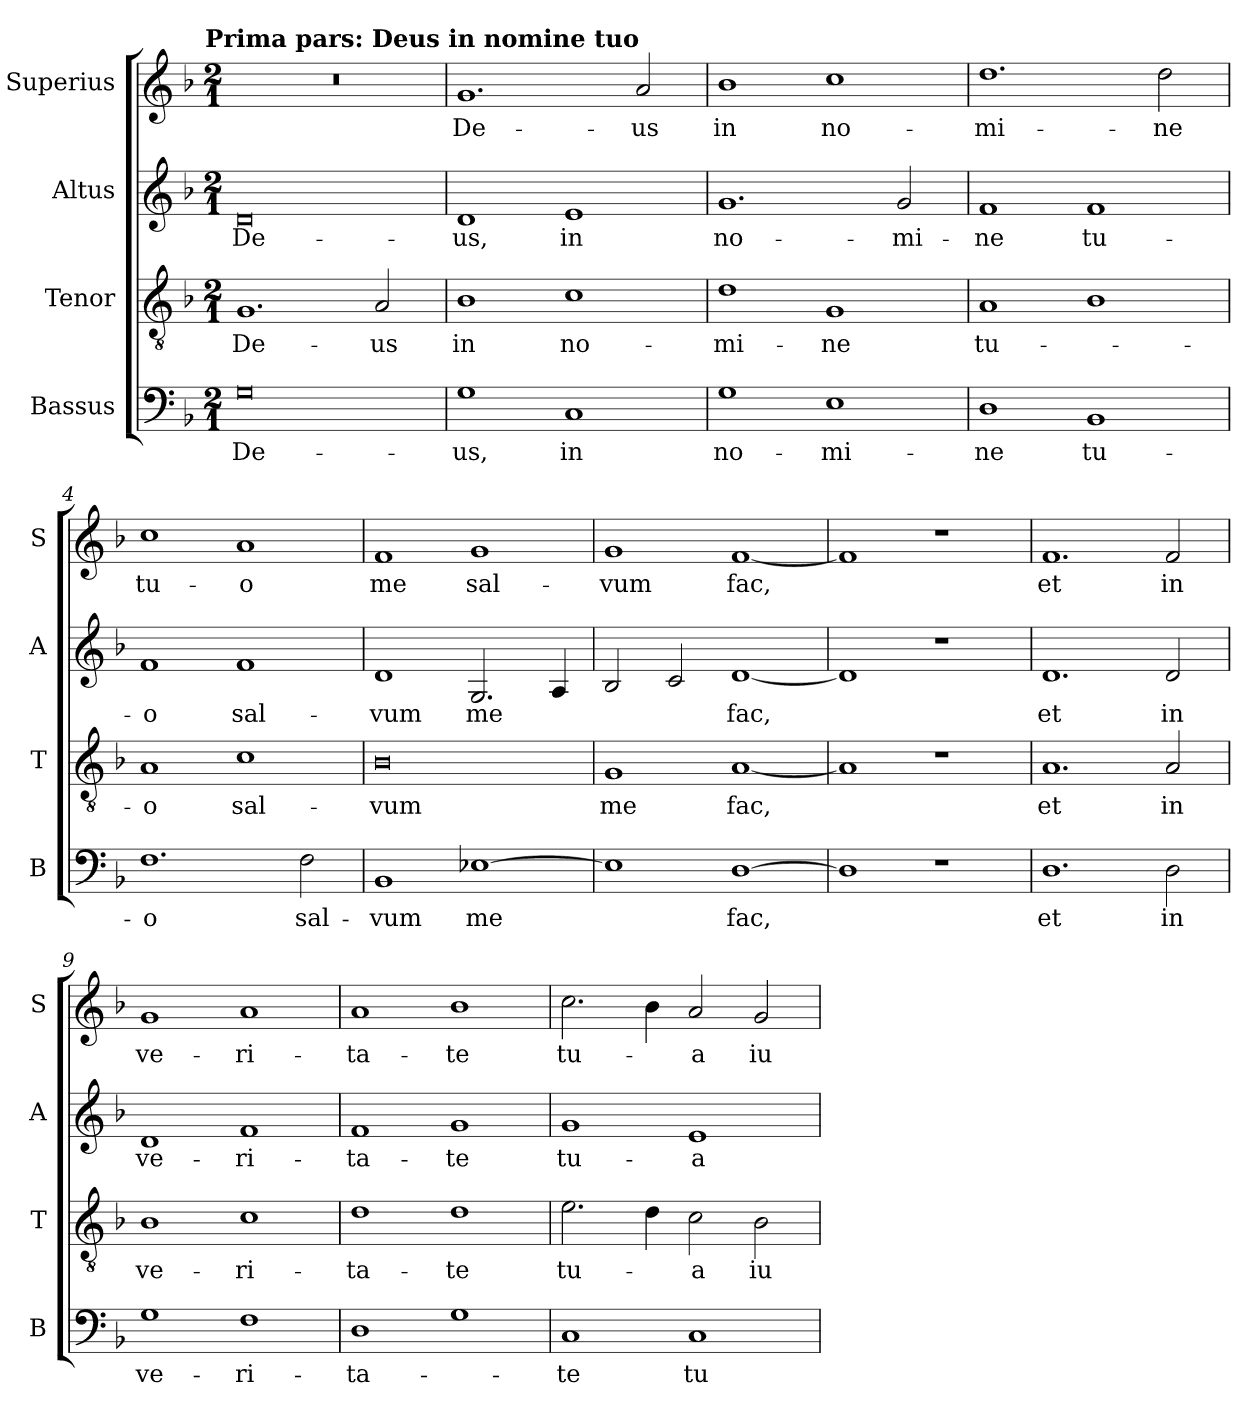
**kern	**text	**kern	**text	**kern	**text	**kern	**text
*part4	*part4	*part3	*part3	*part2	*part2	*part1	*part1
*staff4	*staff4	*staff3	*staff3	*staff2	*staff2	*staff1	*staff1
*I"Bassus	*	*I"Tenor	*	*I"Altus	*	*I"Superius	*
*I'B	*	*I'T	*	*I'A	*	*I'S	*
*clefF4	*	*clefGv2	*	*clefG2	*	*clefG2	*
*k[b-]	*	*k[b-]	*	*k[b-]	*	*k[b-]	*
*F:	*	*F:	*	*F:	*	*F:	*
!!LO:TX:omd:t=Prima pars&colon; Deus in nomine tuo
*M2/1	*	*M2/1	*	*M2/1	*	*M2/1	*
=	=	=	=	=	=	=	=
0G	De-	1.G	De-	0d	De-	0r	.
.	.	2A	-us	.	.	.	.
=1	=1	=1	=1	=1	=1	=1	=1
1G	-us,	1B-	in	1d	-us,	1.g	De-
1C	in	1c	no-	1e	in	.	.
.	.	.	.	.	.	2a	-us
=2	=2	=2	=2	=2	=2	=2	=2
1G	no-	1d	-mi-	1.g	no-	1b-	in
1E	-mi-	1G	-ne	.	.	1cc	no-
.	.	.	.	2g	-mi-	.	.
=3	=3	=3	=3	=3	=3	=3	=3
1D	-ne	1A	tu-	1f	-ne	1.dd	-mi-
1BB-	tu-	1B-	.	1f	tu-	.	.
.	.	.	.	.	.	2dd	-ne
=4	=4	=4	=4	=4	=4	=4	=4
1.F	-o	1A	-o	1f	-o	1cc	tu-
.	.	1c	sal-	1f	sal-	1a	-o
2F	sal-	.	.	.	.	.	.
=5	=5	=5	=5	=5	=5	=5	=5
1BB-	-vum	0B-	-vum	1d	-vum	1f	me
[1E-X	me	.	.	2.G	me	1g	sal-
.	.	.	.	4A	.	.	.
=6	=6	=6	=6	=6	=6	=6	=6
1E-]	.	1G	me	2B-	.	1g	-vum
.	.	.	.	2c	.	.	.
[1D	fac,	[1A	fac,	[1d	fac,	[1f	fac,
=7	=7	=7	=7	=7	=7	=7	=7
1D]	.	1A]	.	1d]	.	1f]	.
1r	.	1r	.	1r	.	1r	.
=8	=8	=8	=8	=8	=8	=8	=8
1.D	et	1.A	et	1.d	et	1.f	et
2D	in	2A	in	2d	in	2f	in
=9	=9	=9	=9	=9	=9	=9	=9
1G	ve-	1B-	ve-	1d	ve-	1g	ve-
1F	-ri-	1c	-ri-	1f	-ri-	1a	-ri-
=10	=10	=10	=10	=10	=10	=10	=10
1D	-ta-	1d	-ta-	1f	-ta-	1a	-ta-
1G	.	1d	-te	1g	-te	1b-	-te
=11	=11	=11	=11	=11	=11	=11	=11
1C	-te	2.e	tu-	1g	tu-	2.cc	tu-
.	.	4d	.	.	.	4b-	.
1C	tu-	2c	-a	1e	-a	2a	-a
.	.	2B-	iu-	.	.	2g	iu-
=	=	=	=	=	=	=	=
*-	*-	*-	*-	*-	*-	*-	*-
